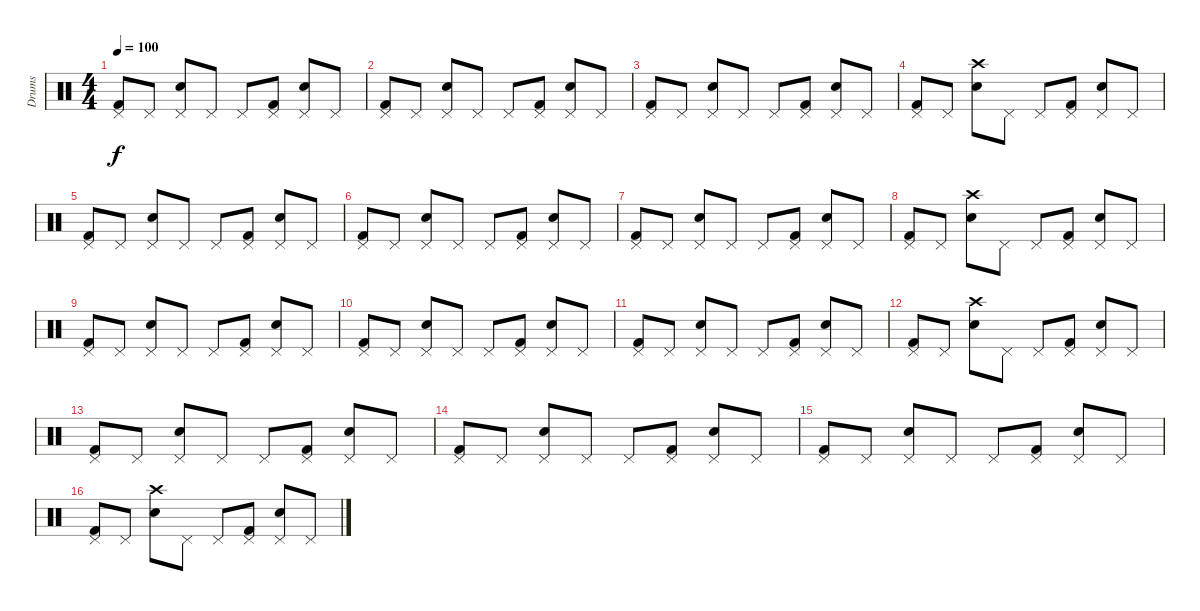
\track ("Drums" "Drums") {instrument percussion}
\staff {score}
\articulation defaults
\ts (4 4)
\tempo 100
\clef neutral
\ks c
("Pedal Hi-Hat (hit)" "Kick (hit) 2").8{dy f} "Pedal Hi-Hat (hit)".8 ("Pedal Hi-Hat (hit)" "Snare (hit) 2").8 "Pedal Hi-Hat (hit)".8 "Pedal Hi-Hat (hit)".8 ("Pedal Hi-Hat (hit)" "Kick (hit) 2").8 ("Pedal Hi-Hat (hit)" "Snare (hit) 2").8 "Pedal Hi-Hat (hit)".8 |
("Pedal Hi-Hat (hit)" "Kick (hit) 2").8 "Pedal Hi-Hat (hit)".8 ("Pedal Hi-Hat (hit)" "Snare (hit) 2").8 "Pedal Hi-Hat (hit)".8 "Pedal Hi-Hat (hit)".8 ("Pedal Hi-Hat (hit)" "Kick (hit) 2").8 ("Pedal Hi-Hat (hit)" "Snare (hit) 2").8 "Pedal Hi-Hat (hit)".8 |
("Pedal Hi-Hat (hit)" "Kick (hit) 2").8 "Pedal Hi-Hat (hit)".8 ("Pedal Hi-Hat (hit)" "Snare (hit) 2").8 "Pedal Hi-Hat (hit)".8 "Pedal Hi-Hat (hit)".8 ("Pedal Hi-Hat (hit)" "Kick (hit) 2").8 ("Pedal Hi-Hat (hit)" "Snare (hit) 2").8 "Pedal Hi-Hat (hit)".8 |
("Pedal Hi-Hat (hit)" "Kick (hit) 2").8 "Pedal Hi-Hat (hit)".8 ("Crash high (hit)" "Snare (hit) 2").8 "Pedal Hi-Hat (hit)".8 "Pedal Hi-Hat (hit)".8 ("Pedal Hi-Hat (hit)" "Kick (hit) 2").8 ("Pedal Hi-Hat (hit)" "Snare (hit) 2").8 "Pedal Hi-Hat (hit)".8 |
("Pedal Hi-Hat (hit)" "Kick (hit) 2").8 "Pedal Hi-Hat (hit)".8 ("Pedal Hi-Hat (hit)" "Snare (hit) 2").8 "Pedal Hi-Hat (hit)".8 "Pedal Hi-Hat (hit)".8 ("Pedal Hi-Hat (hit)" "Kick (hit) 2").8 ("Pedal Hi-Hat (hit)" "Snare (hit) 2").8 "Pedal Hi-Hat (hit)".8 |
("Pedal Hi-Hat (hit)" "Kick (hit) 2").8 "Pedal Hi-Hat (hit)".8 ("Pedal Hi-Hat (hit)" "Snare (hit) 2").8 "Pedal Hi-Hat (hit)".8 "Pedal Hi-Hat (hit)".8 ("Pedal Hi-Hat (hit)" "Kick (hit) 2").8 ("Pedal Hi-Hat (hit)" "Snare (hit) 2").8 "Pedal Hi-Hat (hit)".8 |
("Pedal Hi-Hat (hit)" "Kick (hit) 2").8 "Pedal Hi-Hat (hit)".8 ("Pedal Hi-Hat (hit)" "Snare (hit) 2").8 "Pedal Hi-Hat (hit)".8 "Pedal Hi-Hat (hit)".8 ("Pedal Hi-Hat (hit)" "Kick (hit) 2").8 ("Pedal Hi-Hat (hit)" "Snare (hit) 2").8 "Pedal Hi-Hat (hit)".8 |
("Pedal Hi-Hat (hit)" "Kick (hit) 2").8 "Pedal Hi-Hat (hit)".8 ("Crash high (hit)" "Snare (hit) 2").8 "Pedal Hi-Hat (hit)".8 "Pedal Hi-Hat (hit)".8 ("Pedal Hi-Hat (hit)" "Kick (hit) 2").8 ("Pedal Hi-Hat (hit)" "Snare (hit) 2").8 "Pedal Hi-Hat (hit)".8 |
("Pedal Hi-Hat (hit)" "Kick (hit) 2").8 "Pedal Hi-Hat (hit)".8 ("Pedal Hi-Hat (hit)" "Snare (hit) 2").8 "Pedal Hi-Hat (hit)".8 "Pedal Hi-Hat (hit)".8 ("Pedal Hi-Hat (hit)" "Kick (hit) 2").8 ("Pedal Hi-Hat (hit)" "Snare (hit) 2").8 "Pedal Hi-Hat (hit)".8 |
("Pedal Hi-Hat (hit)" "Kick (hit) 2").8 "Pedal Hi-Hat (hit)".8 ("Pedal Hi-Hat (hit)" "Snare (hit) 2").8 "Pedal Hi-Hat (hit)".8 "Pedal Hi-Hat (hit)".8 ("Pedal Hi-Hat (hit)" "Kick (hit) 2").8 ("Pedal Hi-Hat (hit)" "Snare (hit) 2").8 "Pedal Hi-Hat (hit)".8 |
("Pedal Hi-Hat (hit)" "Kick (hit) 2").8 "Pedal Hi-Hat (hit)".8 ("Pedal Hi-Hat (hit)" "Snare (hit) 2").8 "Pedal Hi-Hat (hit)".8 "Pedal Hi-Hat (hit)".8 ("Pedal Hi-Hat (hit)" "Kick (hit) 2").8 ("Pedal Hi-Hat (hit)" "Snare (hit) 2").8 "Pedal Hi-Hat (hit)".8 |
("Pedal Hi-Hat (hit)" "Kick (hit) 2").8 "Pedal Hi-Hat (hit)".8 ("Crash high (hit)" "Snare (hit) 2").8 "Pedal Hi-Hat (hit)".8 "Pedal Hi-Hat (hit)".8 ("Pedal Hi-Hat (hit)" "Kick (hit) 2").8 ("Pedal Hi-Hat (hit)" "Snare (hit) 2").8 "Pedal Hi-Hat (hit)".8 |
("Pedal Hi-Hat (hit)" "Kick (hit) 2").8 "Pedal Hi-Hat (hit)".8 ("Pedal Hi-Hat (hit)" "Snare (hit) 2").8 "Pedal Hi-Hat (hit)".8 "Pedal Hi-Hat (hit)".8 ("Pedal Hi-Hat (hit)" "Kick (hit) 2").8 ("Pedal Hi-Hat (hit)" "Snare (hit) 2").8 "Pedal Hi-Hat (hit)".8 |
("Pedal Hi-Hat (hit)" "Kick (hit) 2").8 "Pedal Hi-Hat (hit)".8 ("Pedal Hi-Hat (hit)" "Snare (hit) 2").8 "Pedal Hi-Hat (hit)".8 "Pedal Hi-Hat (hit)".8 ("Pedal Hi-Hat (hit)" "Kick (hit) 2").8 ("Pedal Hi-Hat (hit)" "Snare (hit) 2").8 "Pedal Hi-Hat (hit)".8 |
("Pedal Hi-Hat (hit)" "Kick (hit) 2").8 "Pedal Hi-Hat (hit)".8 ("Pedal Hi-Hat (hit)" "Snare (hit) 2").8 "Pedal Hi-Hat (hit)".8 "Pedal Hi-Hat (hit)".8 ("Pedal Hi-Hat (hit)" "Kick (hit) 2").8 ("Pedal Hi-Hat (hit)" "Snare (hit) 2").8 "Pedal Hi-Hat (hit)".8 |
("Pedal Hi-Hat (hit)" "Kick (hit) 2").8 "Pedal Hi-Hat (hit)".8 ("Crash high (hit)" "Snare (hit) 2").8 "Pedal Hi-Hat (hit)".8 "Pedal Hi-Hat (hit)".8 ("Pedal Hi-Hat (hit)" "Kick (hit) 2").8 ("Pedal Hi-Hat (hit)" "Snare (hit) 2").8 "Pedal Hi-Hat (hit)".8
